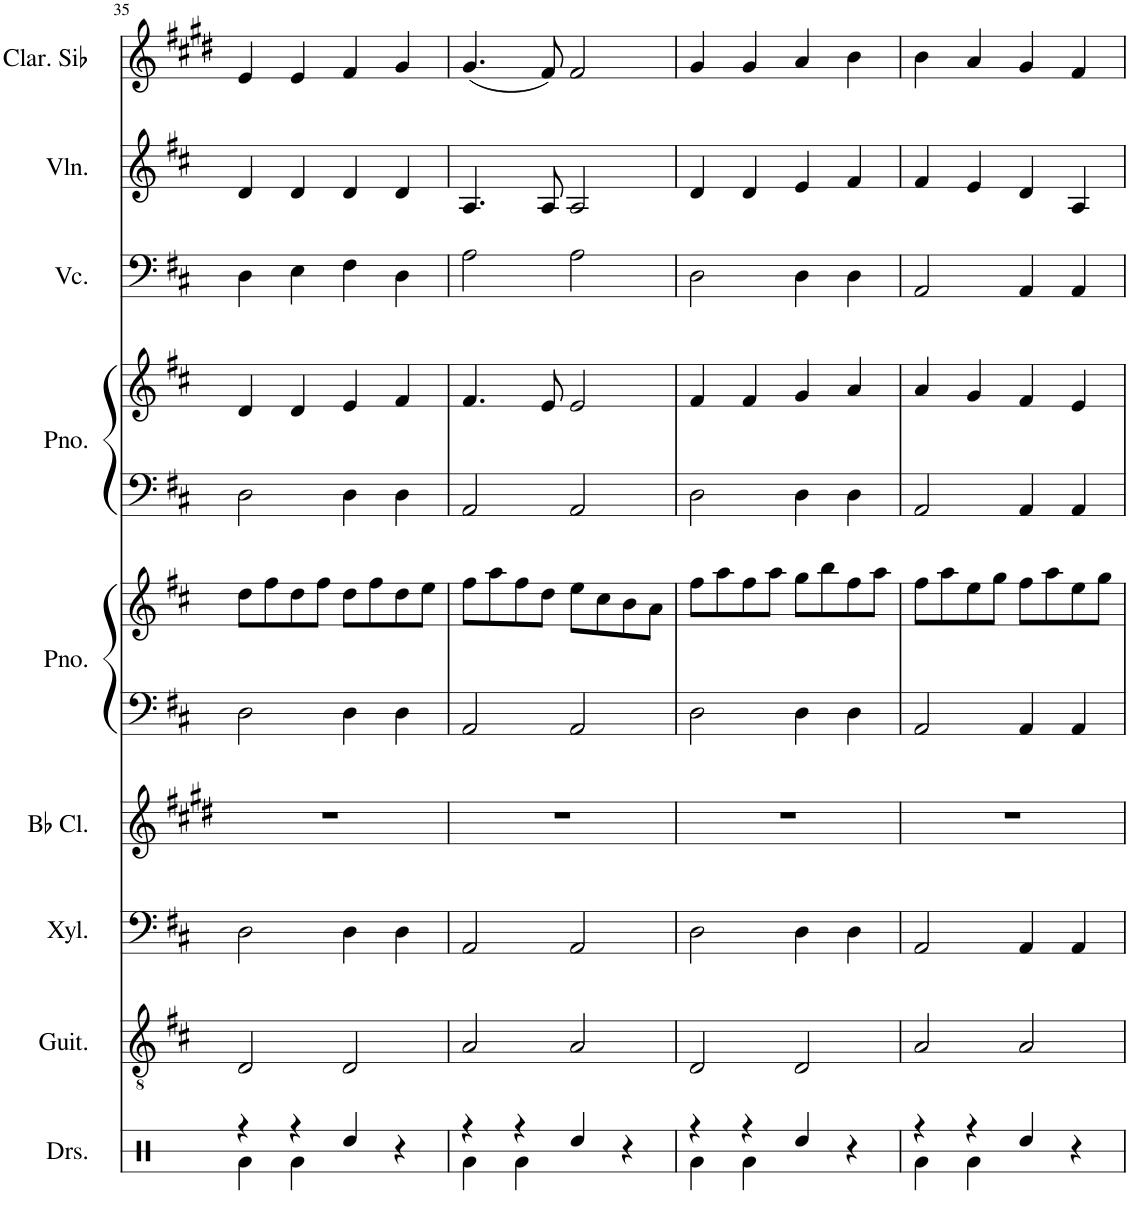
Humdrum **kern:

**kern	**kern	**kern	**kern	**kern	**kern	**kern	**kern	**kern	**kern	**kern
*part9	*part8	*part7	*part6	*part5	*part5	*part4	*part4	*part3	*part2	*part1
*staff11	*staff10	*staff9	*staff8	*staff7	*staff6	*staff5	*staff4	*staff3	*staff2	*staff1
*I"Drumset	*I"Classical Guitar	*I"Xylophone	*I"Bb Clarinet	*I"Piano	*	*I"Piano	*	*I"Violoncello	*I"Violin	*I"Clarinette en Sib
*I'Drs.	*I'Guit.	*I'Xyl.	*I'Bb Cl.	*I'Pno.	*	*I'Pno.	*	*I'Vc.	*I'Vln.	*I'Clar. Sib
!!LO:PB:g=z
*clefX	*clefGv2	*clefF4	*clefG2	*clefF4	*clefG2	*clefF4	*clefG2	*clefF4	*clefG2	*clefG2
*	*	*Trd-7c-12	*Trd1c2	*	*	*	*	*	*	*Trd1c2
*k[]	*k[f#c#]	*k[f#c#]	*k[f#c#g#d#]	*k[f#c#]	*k[f#c#]	*k[f#c#]	*k[f#c#]	*k[f#c#]	*k[f#c#]	*k[f#c#g#d#]
*M4/4	*M4/4	*M4/4	*M4/4	*M4/4	*M4/4	*M4/4	*M4/4	*M4/4	*M4/4	*M4/4
=35	=35	=35	=35	=35	=35	=35	=35	=35	=35	=35
*^	*	*	*	*	*	*	*	*	*	*
4r	4Ra\	2D/	2D\	1r	2D\	8dd\L	2D\	4d/	4D\	4d/	4e/
.	.	.	.	.	.	8ff#\	.	.	.	.	.
4r	4Ra\	.	.	.	.	8dd\	.	4d/	4E\	4d/	4e/
.	.	.	.	.	.	8ff#\J	.	.	.	.	.
4Rcc/	2ryy	2D/	4D\	.	4D\	8dd\L	4D\	4e/	4F#\	4d/	4f#/
.	.	.	.	.	.	8ff#\	.	.	.	.	.
4r	.	.	4D\	.	4D\	8dd\	4D\	4f#/	4D\	4d/	4g#/
.	.	.	.	.	.	8ee\J	.	.	.	.	.
=36	=36	=36	=36	=36	=36	=36	=36	=36	=36	=36	=36
4r	4Ra\	2A/	2AA/	1r	2AA/	8ff#\L	2AA/	4.f#/	2A\	4.A/	(4.g#/
.	.	.	.	.	.	8aa\	.	.	.	.	.
4r	4Ra\	.	.	.	.	8ff#\	.	.	.	.	.
.	.	.	.	.	.	8dd\J	.	8e/	.	8A/	8f#/)
4Rcc/	2ryy	2A/	2AA/	.	2AA/	8ee\L	2AA/	2e/	2A\	2A/	2f#/
.	.	.	.	.	.	8cc#\	.	.	.	.	.
4r	.	.	.	.	.	8b\	.	.	.	.	.
.	.	.	.	.	.	8a\J	.	.	.	.	.
=37	=37	=37	=37	=37	=37	=37	=37	=37	=37	=37	=37
4r	4Ra\	2D/	2D\	1r	2D\	8ff#\L	2D\	4f#/	2D\	4d/	4g#/
.	.	.	.	.	.	8aa\	.	.	.	.	.
4r	4Ra\	.	.	.	.	8ff#\	.	4f#/	.	4d/	4g#/
.	.	.	.	.	.	8aa\J	.	.	.	.	.
4Rcc/	2ryy	2D/	4D\	.	4D\	8gg\L	4D\	4g/	4D\	4e/	4a/
.	.	.	.	.	.	8bb\	.	.	.	.	.
4r	.	.	4D\	.	4D\	8ff#\	4D\	4a/	4D\	4f#/	4b\
.	.	.	.	.	.	8aa\J	.	.	.	.	.
=38	=38	=38	=38	=38	=38	=38	=38	=38	=38	=38	=38
4r	4Ra\	2A/	2AA/	1r	2AA/	8ff#\L	2AA/	4a/	2AA/	4f#/	4b\
.	.	.	.	.	.	8aa\	.	.	.	.	.
4r	4Ra\	.	.	.	.	8ee\	.	4g/	.	4e/	4a/
.	.	.	.	.	.	8gg\J	.	.	.	.	.
4Rcc/	2ryy	2A/	4AA/	.	4AA/	8ff#\L	4AA/	4f#/	4AA/	4d/	4g#/
.	.	.	.	.	.	8aa\	.	.	.	.	.
4r	.	.	4AA/	.	4AA/	8ee\	4AA/	4e/	4AA/	4A/	4f#/
.	.	.	.	.	.	8gg\J	.	.	.	.	.
*v	*v	*	*	*	*	*	*	*	*	*	*
=	=	=	=	=	=	=	=	=	=	=
*-	*-	*-	*-	*-	*-	*-	*-	*-	*-	*-
